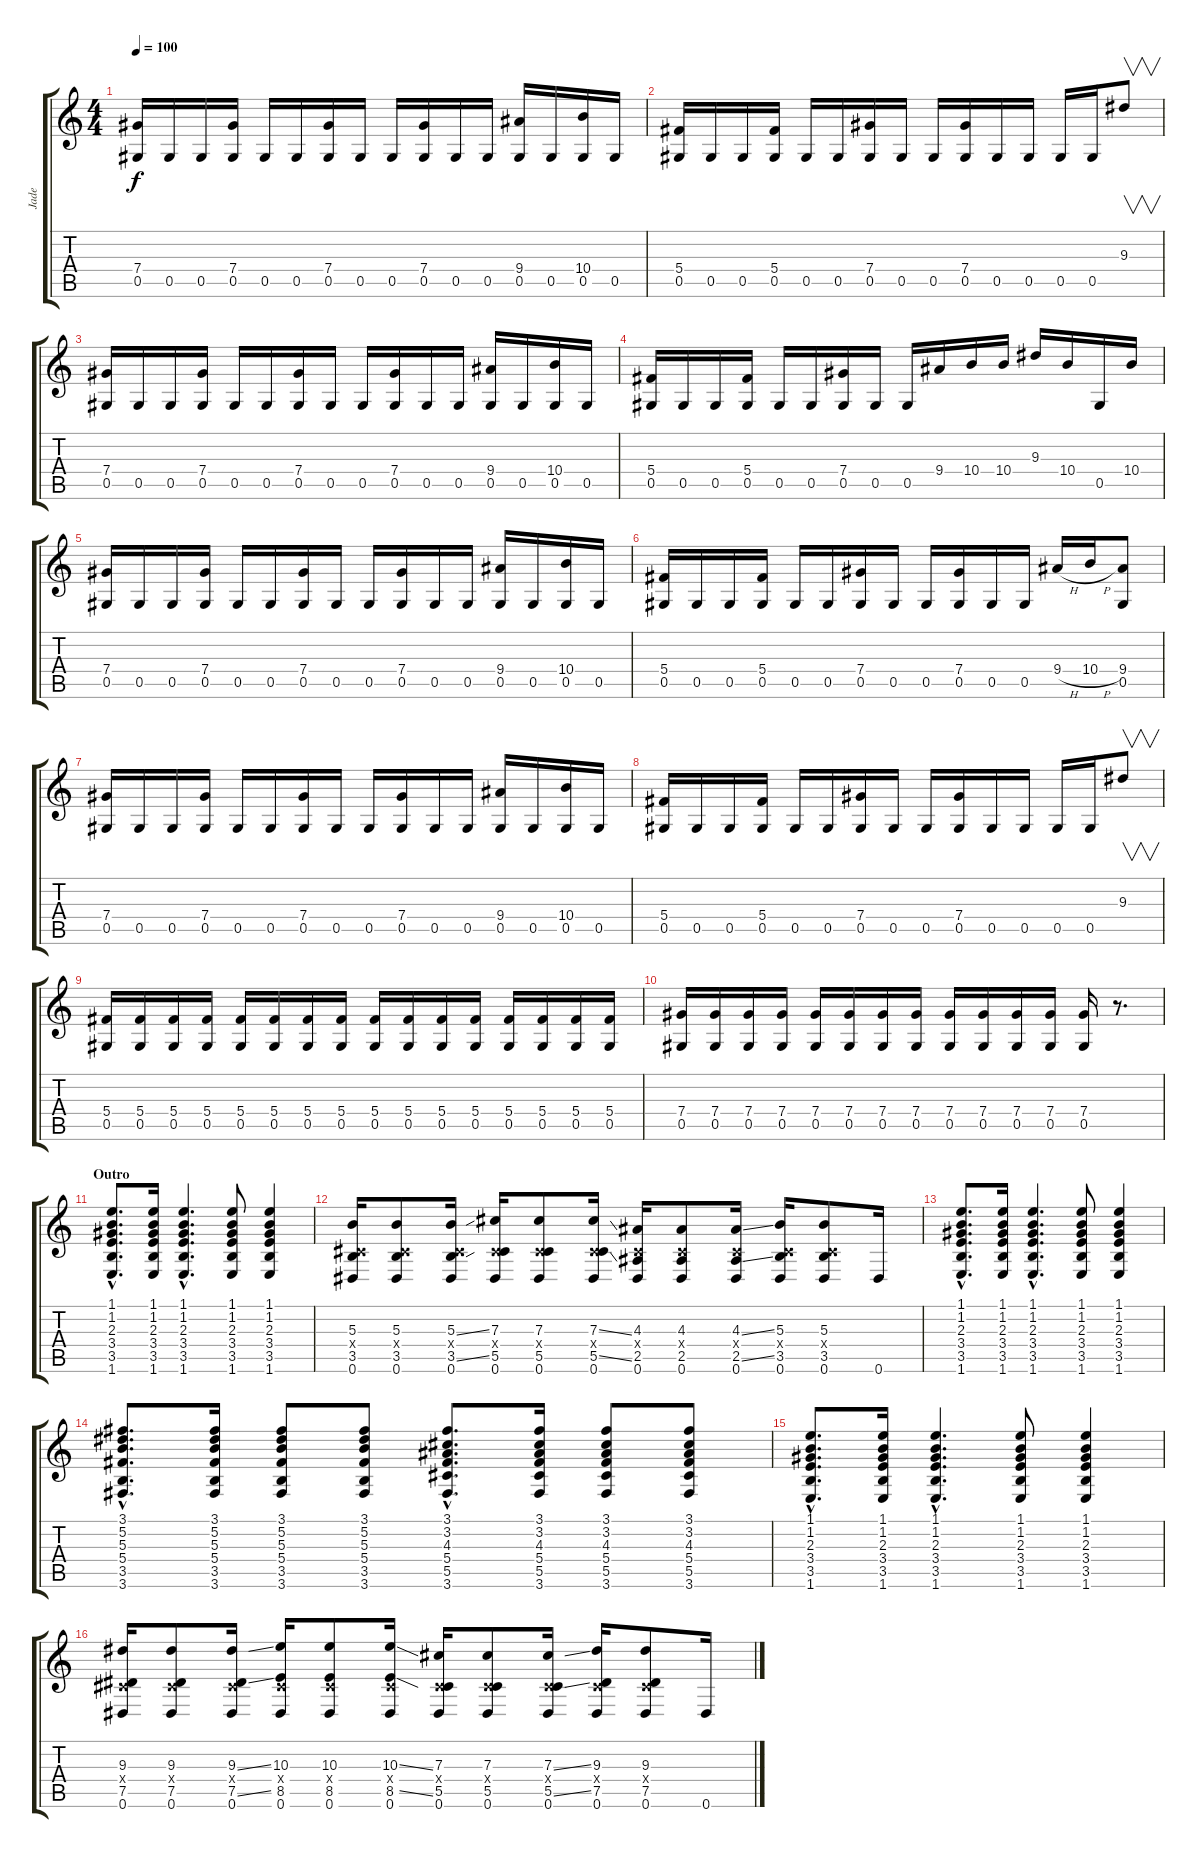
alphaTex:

\track ("Jade" "Jade") {instrument overdrivenguitar}
\staff {score tabs}
\tuning (Eb4 Bb3 Gb3 Db3 Ab2 Eb2) {hide}
\ts (4 4)
\tempo 100
\clef g2
\ks c
(7.4 0.5).16{dy f} 0.5.16 0.5.16 (7.4 0.5).16 0.5.16 0.5.16 (7.4 0.5).16 0.5.16 0.5.16 (7.4 0.5).16 0.5.16 0.5.16 (9.4 0.5).16 0.5.16 (10.4 0.5).16 0.5.16 |
(5.4 0.5).16 0.5.16 0.5.16 (5.4 0.5).16 0.5.16 0.5.16 (7.4 0.5).16 0.5.16 0.5.16 (7.4 0.5).16 0.5.16 0.5.16 0.5.16 0.5.16 9.3.8{v} |
(7.4 0.5).16 0.5.16 0.5.16 (7.4 0.5).16 0.5.16 0.5.16 (7.4 0.5).16 0.5.16 0.5.16 (7.4 0.5).16 0.5.16 0.5.16 (9.4 0.5).16 0.5.16 (10.4 0.5).16 0.5.16 |
(5.4 0.5).16 0.5.16 0.5.16 (5.4 0.5).16 0.5.16 0.5.16 (7.4 0.5).16 0.5.16 0.5.16 9.4.16 10.4.16 10.4.16 9.3.16 10.4.16 0.5.16 10.4.16 |
(7.4 0.5).16 0.5.16 0.5.16 (7.4 0.5).16 0.5.16 0.5.16 (7.4 0.5).16 0.5.16 0.5.16 (7.4 0.5).16 0.5.16 0.5.16 (9.4 0.5).16 0.5.16 (10.4 0.5).16 0.5.16 |
(5.4 0.5).16 0.5.16 0.5.16 (5.4 0.5).16 0.5.16 0.5.16 (7.4 0.5).16 0.5.16 0.5.16 (7.4 0.5).16 0.5.16 0.5.16 9.4{h}.16 10.4{h}.16 (9.4 0.5).8 |
(7.4 0.5).16 0.5.16 0.5.16 (7.4 0.5).16 0.5.16 0.5.16 (7.4 0.5).16 0.5.16 0.5.16 (7.4 0.5).16 0.5.16 0.5.16 (9.4 0.5).16 0.5.16 (10.4 0.5).16 0.5.16 |
(5.4 0.5).16 0.5.16 0.5.16 (5.4 0.5).16 0.5.16 0.5.16 (7.4 0.5).16 0.5.16 0.5.16 (7.4 0.5).16 0.5.16 0.5.16 0.5.16 0.5.16 9.3.8{v} |
(5.4 0.5).16 (5.4 0.5).16 (5.4 0.5).16 (5.4 0.5).16 (5.4 0.5).16 (5.4 0.5).16 (5.4 0.5).16 (5.4 0.5).16 (5.4 0.5).16 (5.4 0.5).16 (5.4 0.5).16 (5.4 0.5).16 (5.4 0.5).16 (5.4 0.5).16 (5.4 0.5).16 (5.4 0.5).16 |
(7.4 0.5).16 (7.4 0.5).16 (7.4 0.5).16 (7.4 0.5).16 (7.4 0.5).16 (7.4 0.5).16 (7.4 0.5).16 (7.4 0.5).16 (7.4 0.5).16 (7.4 0.5).16 (7.4 0.5).16 (7.4 0.5).16 (7.4 0.5).16 r.8{d} |
\section ("" "Outro")
(1.1{hac} 1.2{hac} 2.3{hac} 3.4{hac} 3.5{hac} 1.6{hac}).8{d} (1.1 1.2 2.3 3.4 3.5 1.6).16 (1.1{hac} 1.2{hac} 2.3{hac} 3.4{hac} 3.5{hac} 1.6{hac}).4{d} (1.1 1.2 2.3 3.4 3.5 1.6).8 (1.1 1.2 2.3 3.4 3.5 1.6).4 |
(5.3 0.4{x} 3.5 0.6).16 (5.3 0.4{x} 3.5 0.6).8 (5.3{ss} 0.4{x} 3.5{ss} 0.6).16 (7.3 0.4{x} 5.5 0.6).16 (7.3 0.4{x} 5.5 0.6).8 (7.3{ss} 0.4{x} 5.5{ss} 0.6).16 (4.3 0.4{x} 2.5 0.6).16 (4.3 0.4{x} 2.5 0.6).8 (4.3{ss} 0.4{x} 2.5{ss} 0.6).16 (5.3 0.4{x} 3.5 0.6).16 (5.3 0.4{x} 3.5 0.6).8 0.6.16 |
(1.1{hac} 1.2{hac} 2.3{hac} 3.4{hac} 3.5{hac} 1.6{hac}).8{d} (1.1 1.2 2.3 3.4 3.5 1.6).16 (1.1{hac} 1.2{hac} 2.3{hac} 3.4{hac} 3.5{hac} 1.6{hac}).4{d} (1.1 1.2 2.3 3.4 3.5 1.6).8 (1.1 1.2 2.3 3.4 3.5 1.6).4 |
(3.1{hac} 5.2{hac} 5.3{hac} 5.4{hac} 3.5{hac} 3.6{hac}).8{d} (3.1 5.2 5.3 5.4 3.5 3.6).16 (3.1 5.2 5.3 5.4 3.5 3.6).8 (3.1 5.2 5.3 5.4 3.5 3.6).8 (3.1{hac} 3.2{hac} 4.3{hac} 5.4{hac} 5.5{hac} 3.6{hac}).8{d} (3.1 3.2 4.3 5.4 5.5 3.6).16 (3.1 3.2 4.3 5.4 5.5 3.6).8 (3.1 3.2 4.3 5.4 5.5 3.6).8 |
(1.1{hac} 1.2{hac} 2.3{hac} 3.4{hac} 3.5{hac} 1.6{hac}).8{d} (1.1 1.2 2.3 3.4 3.5 1.6).16 (1.1{hac} 1.2{hac} 2.3{hac} 3.4{hac} 3.5{hac} 1.6{hac}).4{d} (1.1 1.2 2.3 3.4 3.5 1.6).8 (1.1 1.2 2.3 3.4 3.5 1.6).4 |
(9.3 0.4{x} 7.5 0.6).16 (9.3 0.4{x} 7.5 0.6).8 (9.3{ss} 0.4{x} 7.5{ss} 0.6).16 (10.3 0.4{x} 8.5 0.6).16 (10.3 0.4{x} 8.5 0.6).8 (10.3{ss} 0.4{x} 8.5{ss} 0.6).16 (7.3 0.4{x} 5.5 0.6).16 (7.3 0.4{x} 5.5 0.6).8 (7.3{ss} 0.4{x} 5.5{ss} 0.6).16 (9.3 0.4{x} 7.5 0.6).16 (9.3 0.4{x} 7.5 0.6).8 0.6.16
